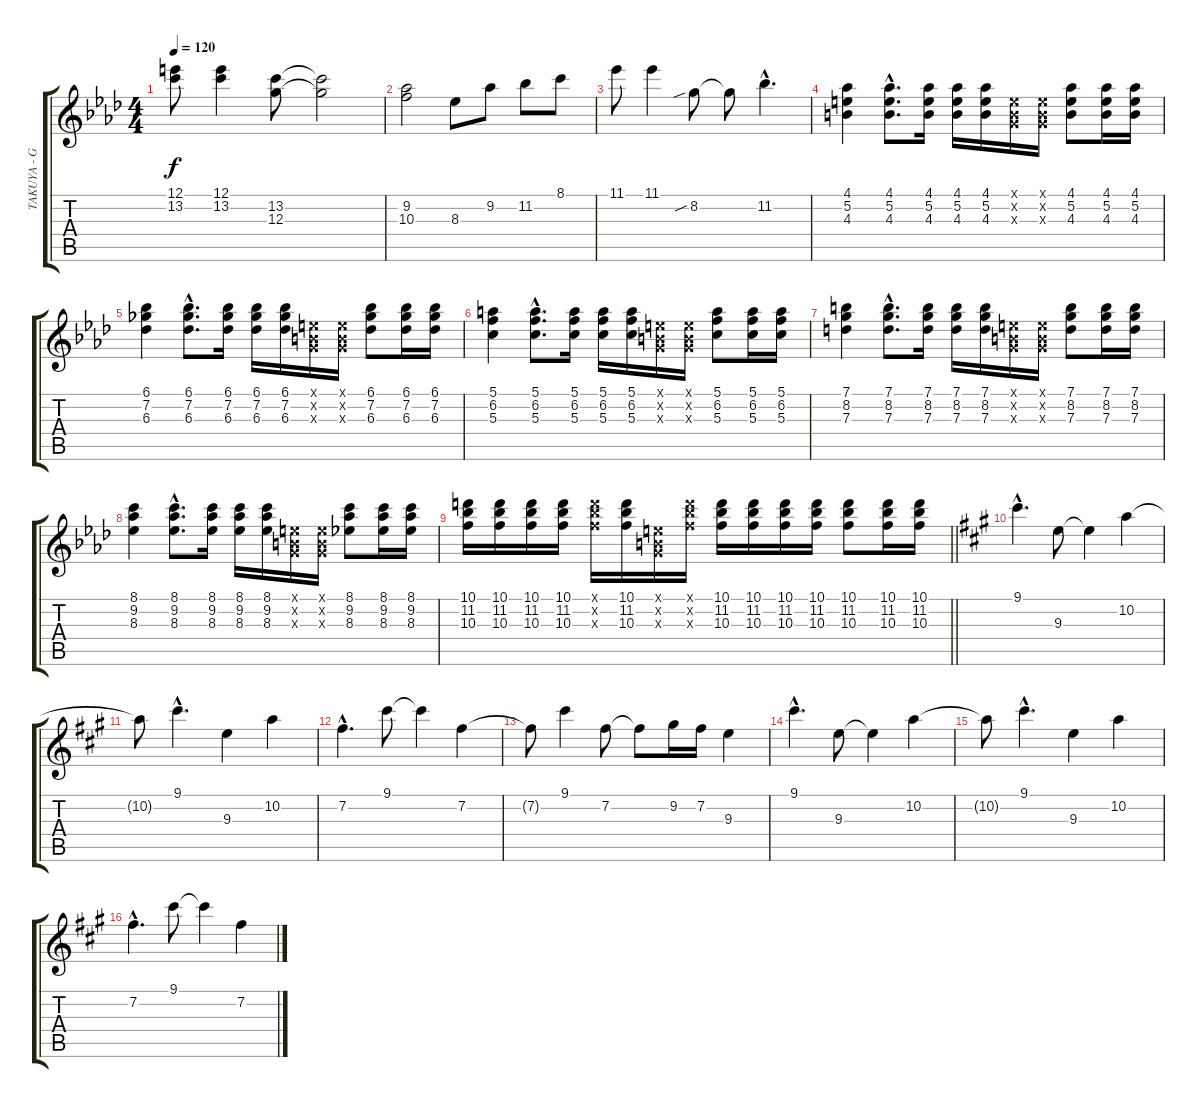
\track ("TAKUYA - Guitar 1" "TAKUYA - G") {instrument distortionguitar}
\staff {score tabs}
\tuning (E4 B3 G3 D3 A2 E2) {hide}
\ts (4 4)
\tempo 120
\clef g2
\ks ab
(12.1 13.2).8{dy f} (12.1 13.2).4 (13.2 12.3).8 (13.2{t} 12.3{t}).2 |
(9.2 10.3).2 8.3.8 9.2.8 11.2.8 8.1.8 |
11.1.8 11.1.4 8.2{sib}.8 8.2{t}.8 11.2{hac}.4{d} |
(4.1 5.2 4.3).4 (4.1{hac} 5.2{hac} 4.3{hac}).8{d} (4.1 5.2 4.3).16 (4.1 5.2 4.3).16 (4.1 5.2 4.3).16 (0.1{x} 0.2{x} 0.3{x}).16 (0.1{x} 0.2{x} 0.3{x}).16 (4.1 5.2 4.3).8 (4.1 5.2 4.3).16 (4.1 5.2 4.3).16 |
(6.1 7.2 6.3).4 (6.1{hac} 7.2{hac} 6.3{hac}).8{d} (6.1 7.2 6.3).16 (6.1 7.2 6.3).16 (6.1 7.2 6.3).16 (0.1{x} 0.2{x} 0.3{x}).16 (0.1{x} 0.2{x} 0.3{x}).16 (6.1 7.2 6.3).8 (6.1 7.2 6.3).16 (6.1 7.2 6.3).16 |
(5.1 6.2 5.3).4 (5.1{hac} 6.2{hac} 5.3{hac}).8{d} (5.1 6.2 5.3).16 (5.1 6.2 5.3).16 (5.1 6.2 5.3).16 (0.1{x} 0.2{x} 0.3{x}).16 (0.1{x} 0.2{x} 0.3{x}).16 (5.1 6.2 5.3).8 (5.1 6.2 5.3).16 (5.1 6.2 5.3).16 |
(7.1 8.2 7.3).4 (7.1{hac} 8.2{hac} 7.3{hac}).8{d} (7.1 8.2 7.3).16 (7.1 8.2 7.3).16 (7.1 8.2 7.3).16 (0.1{x} 0.2{x} 0.3{x}).16 (0.1{x} 0.2{x} 0.3{x}).16 (7.1 8.2 7.3).8 (7.1 8.2 7.3).16 (7.1 8.2 7.3).16 |
(8.1 9.2 8.3).4 (8.1{hac} 9.2{hac} 8.3{hac}).8{d} (8.1 9.2 8.3).16 (8.1 9.2 8.3).16 (8.1 9.2 8.3).16 (0.1{x} 0.2{x} 0.3{x}).16 (0.1{x} 0.2{x} 0.3{x}).16 (8.1 9.2 8.3).8 (8.1 9.2 8.3).16 (8.1 9.2 8.3).16 |
\barLineRight lightlight
(10.1 11.2 10.3).16 (10.1 11.2 10.3).16 (10.1 11.2 10.3).16 (10.1 11.2 10.3).16 (10.1{x} 11.2{x} 10.3{x}).16 (10.1 11.2 10.3).16 (0.1{x} 0.2{x} 0.3{x}).16 (10.1{x} 11.2{x} 10.3{x}).16 (10.1 11.2 10.3).16 (10.1 11.2 10.3).16 (10.1 11.2 10.3).16 (10.1 11.2 10.3).16 (10.1 11.2 10.3).8 (10.1 11.2 10.3).16 (10.1 11.2 10.3).16 |
\ks a
9.1{hac}.4{d} 9.3.8 9.3{t}.4 10.2.4 |
10.2{t}.8 9.1{hac}.4{d} 9.3.4 10.2.4 |
7.2{hac}.4{d} 9.1.8 9.1{t}.4 7.2.4 |
7.2{t}.8 9.1.4 7.2.8 7.2{t}.8 9.2.16 7.2.16 9.3.4 |
9.1{hac}.4{d} 9.3.8 9.3{t}.4 10.2.4 |
10.2{t}.8 9.1{hac}.4{d} 9.3.4 10.2.4 |
7.2{hac}.4{d} 9.1.8 9.1{t}.4 7.2.4
